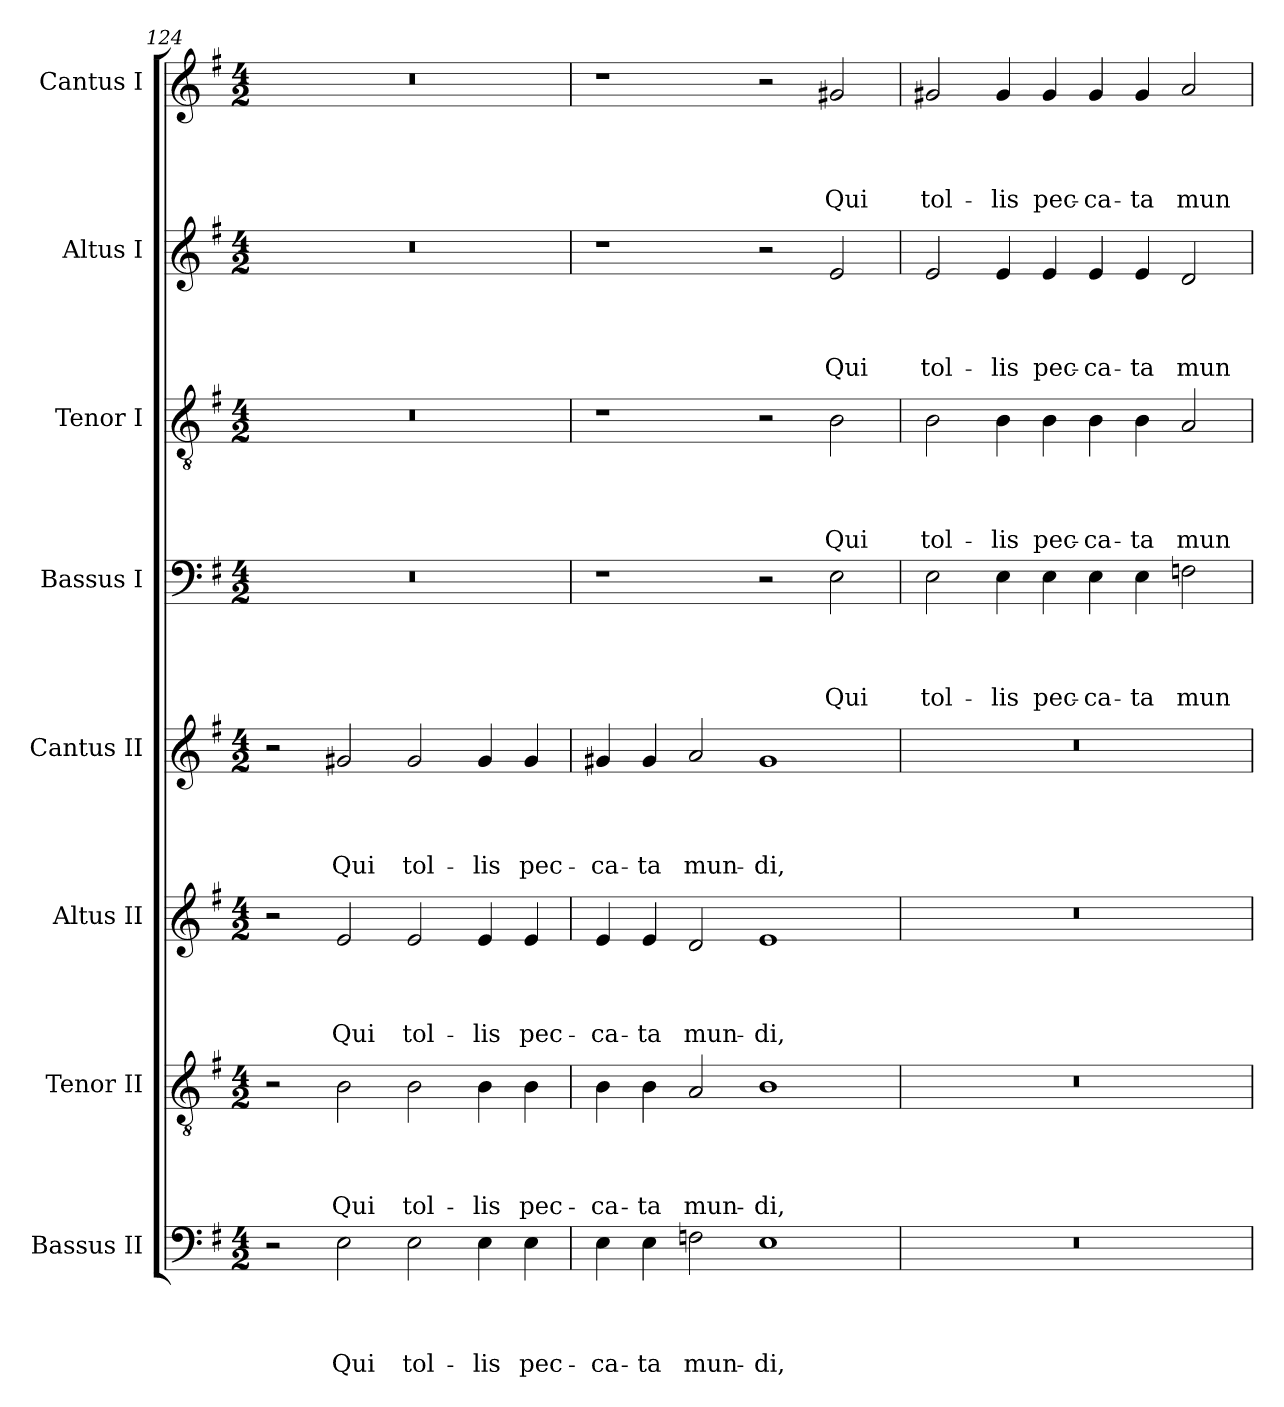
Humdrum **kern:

**kern	**text	**text	**text	**text	**kern	**text	**text	**text	**text	**kern	**text	**text	**text	**text	**kern	**text	**text	**text	**text	**kern	**text	**text	**text	**text	**kern	**text	**text	**text	**text	**kern	**text	**text	**text	**text	**kern	**text	**text	**text	**text
*part8	*part8	*part8	*part8	*part8	*part7	*part7	*part7	*part7	*part7	*part6	*part6	*part6	*part6	*part6	*part5	*part5	*part5	*part5	*part5	*part4	*part4	*part4	*part4	*part4	*part3	*part3	*part3	*part3	*part3	*part2	*part2	*part2	*part2	*part2	*part1	*part1	*part1	*part1	*part1
*staff8	*staff8	*staff8	*staff8	*staff8	*staff7	*staff7	*staff7	*staff7	*staff7	*staff6	*staff6	*staff6	*staff6	*staff6	*staff5	*staff5	*staff5	*staff5	*staff5	*staff4	*staff4	*staff4	*staff4	*staff4	*staff3	*staff3	*staff3	*staff3	*staff3	*staff2	*staff2	*staff2	*staff2	*staff2	*staff1	*staff1	*staff1	*staff1	*staff1
*I"Bassus II	*	*	*	*	*I"Tenor II	*	*	*	*	*I"Altus II	*	*	*	*	*I"Cantus II	*	*	*	*	*I"Bassus I	*	*	*	*	*I"Tenor I	*	*	*	*	*I"Altus I	*	*	*	*	*I"Cantus I	*	*	*	*
*I'B II	*	*	*	*	*I'T II	*	*	*	*	*I'A II	*	*	*	*	*I'C II	*	*	*	*	*I'B I	*	*	*	*	*I'T I	*	*	*	*	*I'A I	*	*	*	*	*I'C I	*	*	*	*
*clefF4	*	*	*	*	*clefGv2	*	*	*	*	*clefG2	*	*	*	*	*clefG2	*	*	*	*	*clefF4	*	*	*	*	*clefGv2	*	*	*	*	*clefG2	*	*	*	*	*clefG2	*	*	*	*
*k[f#]	*	*	*	*	*k[f#]	*	*	*	*	*k[f#]	*	*	*	*	*k[f#]	*	*	*	*	*k[f#]	*	*	*	*	*k[f#]	*	*	*	*	*k[f#]	*	*	*	*	*k[f#]	*	*	*	*
*G:	*	*	*	*	*G:	*	*	*	*	*G:	*	*	*	*	*G:	*	*	*	*	*G:	*	*	*	*	*G:	*	*	*	*	*G:	*	*	*	*	*G:	*	*	*	*
*M4/2	*	*	*	*	*M4/2	*	*	*	*	*M4/2	*	*	*	*	*M4/2	*	*	*	*	*M4/2	*	*	*	*	*M4/2	*	*	*	*	*M4/2	*	*	*	*	*M4/2	*	*	*	*
=124	=124	=124	=124	=124	=124	=124	=124	=124	=124	=124	=124	=124	=124	=124	=124	=124	=124	=124	=124	=124	=124	=124	=124	=124	=124	=124	=124	=124	=124	=124	=124	=124	=124	=124	=124	=124	=124	=124	=124
2r	.	.	.	.	2r	.	.	.	.	2r	.	.	.	.	2r	.	.	.	.	0r	.	.	.	.	0r	.	.	.	.	0r	.	.	.	.	0r	.	.	.	.
!	!	!	!	!LO:LY:b	!	!	!	!	!	!	!	!	!	!	!	!	!	!	!	!	!	!	!	!	!	!	!	!	!	!	!	!	!	!	!	!	!	!	!
!	!	!	!	!	!	!	!	!	!LO:LY:b	!	!	!	!	!	!	!	!	!	!	!	!	!	!	!	!	!	!	!	!	!	!	!	!	!	!	!	!	!	!
!	!	!	!	!	!	!	!	!	!	!	!	!	!	!LO:LY:b	!	!	!	!	!	!	!	!	!	!	!	!	!	!	!	!	!	!	!	!	!	!	!	!	!
!	!	!	!	!	!	!	!	!	!	!	!	!	!	!	!	!	!	!	!LO:LY:b	!	!	!	!	!	!	!	!	!	!	!	!	!	!	!	!	!	!	!	!
2E\	.	.	.	Qui	2B\	.	.	.	Qui	2e/	.	.	.	Qui	2g#X/	.	.	.	Qui	.	.	.	.	.	.	.	.	.	.	.	.	.	.	.	.	.	.	.	.
!	!	!	!	!LO:LY:b	!	!	!	!	!	!	!	!	!	!	!	!	!	!	!	!	!	!	!	!	!	!	!	!	!	!	!	!	!	!	!	!	!	!	!
!	!	!	!	!	!	!	!	!	!LO:LY:b	!	!	!	!	!	!	!	!	!	!	!	!	!	!	!	!	!	!	!	!	!	!	!	!	!	!	!	!	!	!
!	!	!	!	!	!	!	!	!	!	!	!	!	!	!LO:LY:b	!	!	!	!	!	!	!	!	!	!	!	!	!	!	!	!	!	!	!	!	!	!	!	!	!
!	!	!	!	!	!	!	!	!	!	!	!	!	!	!	!	!	!	!	!LO:LY:b	!	!	!	!	!	!	!	!	!	!	!	!	!	!	!	!	!	!	!	!
2E\	.	.	.	tol-	2B\	.	.	.	tol-	2e/	.	.	.	tol-	2g#/	.	.	.	tol-	.	.	.	.	.	.	.	.	.	.	.	.	.	.	.	.	.	.	.	.
!	!	!	!	!LO:LY:b	!	!	!	!	!	!	!	!	!	!	!	!	!	!	!	!	!	!	!	!	!	!	!	!	!	!	!	!	!	!	!	!	!	!	!
!	!	!	!	!	!	!	!	!	!LO:LY:b	!	!	!	!	!	!	!	!	!	!	!	!	!	!	!	!	!	!	!	!	!	!	!	!	!	!	!	!	!	!
!	!	!	!	!	!	!	!	!	!	!	!	!	!	!LO:LY:b	!	!	!	!	!	!	!	!	!	!	!	!	!	!	!	!	!	!	!	!	!	!	!	!	!
!	!	!	!	!	!	!	!	!	!	!	!	!	!	!	!	!	!	!	!LO:LY:b	!	!	!	!	!	!	!	!	!	!	!	!	!	!	!	!	!	!	!	!
4E\	.	.	.	-lis	4B\	.	.	.	-lis	4e/	.	.	.	-lis	4g#/	.	.	.	-lis	.	.	.	.	.	.	.	.	.	.	.	.	.	.	.	.	.	.	.	.
!	!	!	!	!LO:LY:b	!	!	!	!	!	!	!	!	!	!	!	!	!	!	!	!	!	!	!	!	!	!	!	!	!	!	!	!	!	!	!	!	!	!	!
!	!	!	!	!	!	!	!	!	!LO:LY:b	!	!	!	!	!	!	!	!	!	!	!	!	!	!	!	!	!	!	!	!	!	!	!	!	!	!	!	!	!	!
!	!	!	!	!	!	!	!	!	!	!	!	!	!	!LO:LY:b	!	!	!	!	!	!	!	!	!	!	!	!	!	!	!	!	!	!	!	!	!	!	!	!	!
!	!	!	!	!	!	!	!	!	!	!	!	!	!	!	!	!	!	!	!LO:LY:b	!	!	!	!	!	!	!	!	!	!	!	!	!	!	!	!	!	!	!	!
4E\	.	.	.	pec-	4B\	.	.	.	pec-	4e/	.	.	.	pec-	4g#/	.	.	.	pec-	.	.	.	.	.	.	.	.	.	.	.	.	.	.	.	.	.	.	.	.
=125	=125	=125	=125	=125	=125	=125	=125	=125	=125	=125	=125	=125	=125	=125	=125	=125	=125	=125	=125	=125	=125	=125	=125	=125	=125	=125	=125	=125	=125	=125	=125	=125	=125	=125	=125	=125	=125	=125	=125
!	!	!	!	!LO:LY:b	!	!	!	!	!	!	!	!	!	!	!	!	!	!	!	!	!	!	!	!	!	!	!	!	!	!	!	!	!	!	!	!	!	!	!
!	!	!	!	!	!	!	!	!	!LO:LY:b	!	!	!	!	!	!	!	!	!	!	!	!	!	!	!	!	!	!	!	!	!	!	!	!	!	!	!	!	!	!
!	!	!	!	!	!	!	!	!	!	!	!	!	!	!LO:LY:b	!	!	!	!	!	!	!	!	!	!	!	!	!	!	!	!	!	!	!	!	!	!	!	!	!
!	!	!	!	!	!	!	!	!	!	!	!	!	!	!	!	!	!	!	!LO:LY:b	!	!	!	!	!	!	!	!	!	!	!	!	!	!	!	!	!	!	!	!
4E\	.	.	.	-ca-	4B\	.	.	.	-ca-	4e/	.	.	.	-ca-	4g#X/	.	.	.	-ca-	1r	.	.	.	.	1r	.	.	.	.	1r	.	.	.	.	1r	.	.	.	.
!	!	!	!	!LO:LY:b	!	!	!	!	!	!	!	!	!	!	!	!	!	!	!	!	!	!	!	!	!	!	!	!	!	!	!	!	!	!	!	!	!	!	!
!	!	!	!	!	!	!	!	!	!LO:LY:b	!	!	!	!	!	!	!	!	!	!	!	!	!	!	!	!	!	!	!	!	!	!	!	!	!	!	!	!	!	!
!	!	!	!	!	!	!	!	!	!	!	!	!	!	!LO:LY:b	!	!	!	!	!	!	!	!	!	!	!	!	!	!	!	!	!	!	!	!	!	!	!	!	!
!	!	!	!	!	!	!	!	!	!	!	!	!	!	!	!	!	!	!	!LO:LY:b	!	!	!	!	!	!	!	!	!	!	!	!	!	!	!	!	!	!	!	!
4E\	.	.	.	-ta	4B\	.	.	.	-ta	4e/	.	.	.	-ta	4g#/	.	.	.	-ta	.	.	.	.	.	.	.	.	.	.	.	.	.	.	.	.	.	.	.	.
!	!	!	!	!LO:LY:b	!	!	!	!	!	!	!	!	!	!	!	!	!	!	!	!	!	!	!	!	!	!	!	!	!	!	!	!	!	!	!	!	!	!	!
!	!	!	!	!	!	!	!	!	!LO:LY:b	!	!	!	!	!	!	!	!	!	!	!	!	!	!	!	!	!	!	!	!	!	!	!	!	!	!	!	!	!	!
!	!	!	!	!	!	!	!	!	!	!	!	!	!	!LO:LY:b	!	!	!	!	!	!	!	!	!	!	!	!	!	!	!	!	!	!	!	!	!	!	!	!	!
!	!	!	!	!	!	!	!	!	!	!	!	!	!	!	!	!	!	!	!LO:LY:b	!	!	!	!	!	!	!	!	!	!	!	!	!	!	!	!	!	!	!	!
2Fn\	.	.	.	mun-	2A/	.	.	.	mun-	2d/	.	.	.	mun-	2a/	.	.	.	mun-	.	.	.	.	.	.	.	.	.	.	.	.	.	.	.	.	.	.	.	.
!	!	!	!	!LO:LY:b	!	!	!	!	!	!	!	!	!	!	!	!	!	!	!	!	!	!	!	!	!	!	!	!	!	!	!	!	!	!	!	!	!	!	!
!	!	!	!	!	!	!	!	!	!LO:LY:b	!	!	!	!	!	!	!	!	!	!	!	!	!	!	!	!	!	!	!	!	!	!	!	!	!	!	!	!	!	!
!	!	!	!	!	!	!	!	!	!	!	!	!	!	!LO:LY:b	!	!	!	!	!	!	!	!	!	!	!	!	!	!	!	!	!	!	!	!	!	!	!	!	!
!	!	!	!	!	!	!	!	!	!	!	!	!	!	!	!	!	!	!	!LO:LY:b	!	!	!	!	!	!	!	!	!	!	!	!	!	!	!	!	!	!	!	!
1E	.	.	.	-di,	1B	.	.	.	-di,	1e	.	.	.	-di,	1g#	.	.	.	-di,	2r	.	.	.	.	2r	.	.	.	.	2r	.	.	.	.	2r	.	.	.	.
!	!	!	!	!	!	!	!	!	!	!	!	!	!	!	!	!	!	!	!	!	!	!	!	!LO:LY:b	!	!	!	!	!	!	!	!	!	!	!	!	!	!	!
!	!	!	!	!	!	!	!	!	!	!	!	!	!	!	!	!	!	!	!	!	!	!	!	!	!	!	!	!	!LO:LY:b	!	!	!	!	!	!	!	!	!	!
!	!	!	!	!	!	!	!	!	!	!	!	!	!	!	!	!	!	!	!	!	!	!	!	!	!	!	!	!	!	!	!	!	!	!LO:LY:b	!	!	!	!	!
!	!	!	!	!	!	!	!	!	!	!	!	!	!	!	!	!	!	!	!	!	!	!	!	!	!	!	!	!	!	!	!	!	!	!	!	!	!	!	!LO:LY:b
.	.	.	.	.	.	.	.	.	.	.	.	.	.	.	.	.	.	.	.	2E\	.	.	.	Qui	2B\	.	.	.	Qui	2e/	.	.	.	Qui	2g#X/	.	.	.	Qui
=126	=126	=126	=126	=126	=126	=126	=126	=126	=126	=126	=126	=126	=126	=126	=126	=126	=126	=126	=126	=126	=126	=126	=126	=126	=126	=126	=126	=126	=126	=126	=126	=126	=126	=126	=126	=126	=126	=126	=126
!	!	!	!	!	!	!	!	!	!	!	!	!	!	!	!	!	!	!	!	!	!	!	!	!LO:LY:b	!	!	!	!	!	!	!	!	!	!	!	!	!	!	!
!	!	!	!	!	!	!	!	!	!	!	!	!	!	!	!	!	!	!	!	!	!	!	!	!	!	!	!	!	!LO:LY:b	!	!	!	!	!	!	!	!	!	!
!	!	!	!	!	!	!	!	!	!	!	!	!	!	!	!	!	!	!	!	!	!	!	!	!	!	!	!	!	!	!	!	!	!	!LO:LY:b	!	!	!	!	!
!	!	!	!	!	!	!	!	!	!	!	!	!	!	!	!	!	!	!	!	!	!	!	!	!	!	!	!	!	!	!	!	!	!	!	!	!	!	!	!LO:LY:b
0r	.	.	.	.	0r	.	.	.	.	0r	.	.	.	.	0r	.	.	.	.	2E\	.	.	.	tol-	2B\	.	.	.	tol-	2e/	.	.	.	tol-	2g#X/	.	.	.	tol-
!	!	!	!	!	!	!	!	!	!	!	!	!	!	!	!	!	!	!	!	!	!	!	!	!LO:LY:b	!	!	!	!	!	!	!	!	!	!	!	!	!	!	!
!	!	!	!	!	!	!	!	!	!	!	!	!	!	!	!	!	!	!	!	!	!	!	!	!	!	!	!	!	!LO:LY:b	!	!	!	!	!	!	!	!	!	!
!	!	!	!	!	!	!	!	!	!	!	!	!	!	!	!	!	!	!	!	!	!	!	!	!	!	!	!	!	!	!	!	!	!	!LO:LY:b	!	!	!	!	!
!	!	!	!	!	!	!	!	!	!	!	!	!	!	!	!	!	!	!	!	!	!	!	!	!	!	!	!	!	!	!	!	!	!	!	!	!	!	!	!LO:LY:b
.	.	.	.	.	.	.	.	.	.	.	.	.	.	.	.	.	.	.	.	4E\	.	.	.	-lis	4B\	.	.	.	-lis	4e/	.	.	.	-lis	4g#/	.	.	.	-lis
!	!	!	!	!	!	!	!	!	!	!	!	!	!	!	!	!	!	!	!	!	!	!	!	!LO:LY:b	!	!	!	!	!	!	!	!	!	!	!	!	!	!	!
!	!	!	!	!	!	!	!	!	!	!	!	!	!	!	!	!	!	!	!	!	!	!	!	!	!	!	!	!	!LO:LY:b	!	!	!	!	!	!	!	!	!	!
!	!	!	!	!	!	!	!	!	!	!	!	!	!	!	!	!	!	!	!	!	!	!	!	!	!	!	!	!	!	!	!	!	!	!LO:LY:b	!	!	!	!	!
!	!	!	!	!	!	!	!	!	!	!	!	!	!	!	!	!	!	!	!	!	!	!	!	!	!	!	!	!	!	!	!	!	!	!	!	!	!	!	!LO:LY:b
.	.	.	.	.	.	.	.	.	.	.	.	.	.	.	.	.	.	.	.	4E\	.	.	.	pec-	4B\	.	.	.	pec-	4e/	.	.	.	pec-	4g#/	.	.	.	pec-
!	!	!	!	!	!	!	!	!	!	!	!	!	!	!	!	!	!	!	!	!	!	!	!	!LO:LY:b	!	!	!	!	!	!	!	!	!	!	!	!	!	!	!
!	!	!	!	!	!	!	!	!	!	!	!	!	!	!	!	!	!	!	!	!	!	!	!	!	!	!	!	!	!LO:LY:b	!	!	!	!	!	!	!	!	!	!
!	!	!	!	!	!	!	!	!	!	!	!	!	!	!	!	!	!	!	!	!	!	!	!	!	!	!	!	!	!	!	!	!	!	!LO:LY:b	!	!	!	!	!
!	!	!	!	!	!	!	!	!	!	!	!	!	!	!	!	!	!	!	!	!	!	!	!	!	!	!	!	!	!	!	!	!	!	!	!	!	!	!	!LO:LY:b
.	.	.	.	.	.	.	.	.	.	.	.	.	.	.	.	.	.	.	.	4E\	.	.	.	-ca-	4B\	.	.	.	-ca-	4e/	.	.	.	-ca-	4g#/	.	.	.	-ca-
!	!	!	!	!	!	!	!	!	!	!	!	!	!	!	!	!	!	!	!	!	!	!	!	!LO:LY:b	!	!	!	!	!	!	!	!	!	!	!	!	!	!	!
!	!	!	!	!	!	!	!	!	!	!	!	!	!	!	!	!	!	!	!	!	!	!	!	!	!	!	!	!	!LO:LY:b	!	!	!	!	!	!	!	!	!	!
!	!	!	!	!	!	!	!	!	!	!	!	!	!	!	!	!	!	!	!	!	!	!	!	!	!	!	!	!	!	!	!	!	!	!LO:LY:b	!	!	!	!	!
!	!	!	!	!	!	!	!	!	!	!	!	!	!	!	!	!	!	!	!	!	!	!	!	!	!	!	!	!	!	!	!	!	!	!	!	!	!	!	!LO:LY:b
.	.	.	.	.	.	.	.	.	.	.	.	.	.	.	.	.	.	.	.	4E\	.	.	.	-ta	4B\	.	.	.	-ta	4e/	.	.	.	-ta	4g#/	.	.	.	-ta
!	!	!	!	!	!	!	!	!	!	!	!	!	!	!	!	!	!	!	!	!	!	!	!	!LO:LY:b	!	!	!	!	!	!	!	!	!	!	!	!	!	!	!
!	!	!	!	!	!	!	!	!	!	!	!	!	!	!	!	!	!	!	!	!	!	!	!	!	!	!	!	!	!LO:LY:b	!	!	!	!	!	!	!	!	!	!
!	!	!	!	!	!	!	!	!	!	!	!	!	!	!	!	!	!	!	!	!	!	!	!	!	!	!	!	!	!	!	!	!	!	!LO:LY:b	!	!	!	!	!
!	!	!	!	!	!	!	!	!	!	!	!	!	!	!	!	!	!	!	!	!	!	!	!	!	!	!	!	!	!	!	!	!	!	!	!	!	!	!	!LO:LY:b
.	.	.	.	.	.	.	.	.	.	.	.	.	.	.	.	.	.	.	.	2Fn\	.	.	.	mun-	2A/	.	.	.	mun-	2d/	.	.	.	mun-	2a/	.	.	.	mun-
=	=	=	=	=	=	=	=	=	=	=	=	=	=	=	=	=	=	=	=	=	=	=	=	=	=	=	=	=	=	=	=	=	=	=	=	=	=	=	=
*-	*-	*-	*-	*-	*-	*-	*-	*-	*-	*-	*-	*-	*-	*-	*-	*-	*-	*-	*-	*-	*-	*-	*-	*-	*-	*-	*-	*-	*-	*-	*-	*-	*-	*-	*-	*-	*-	*-	*-
